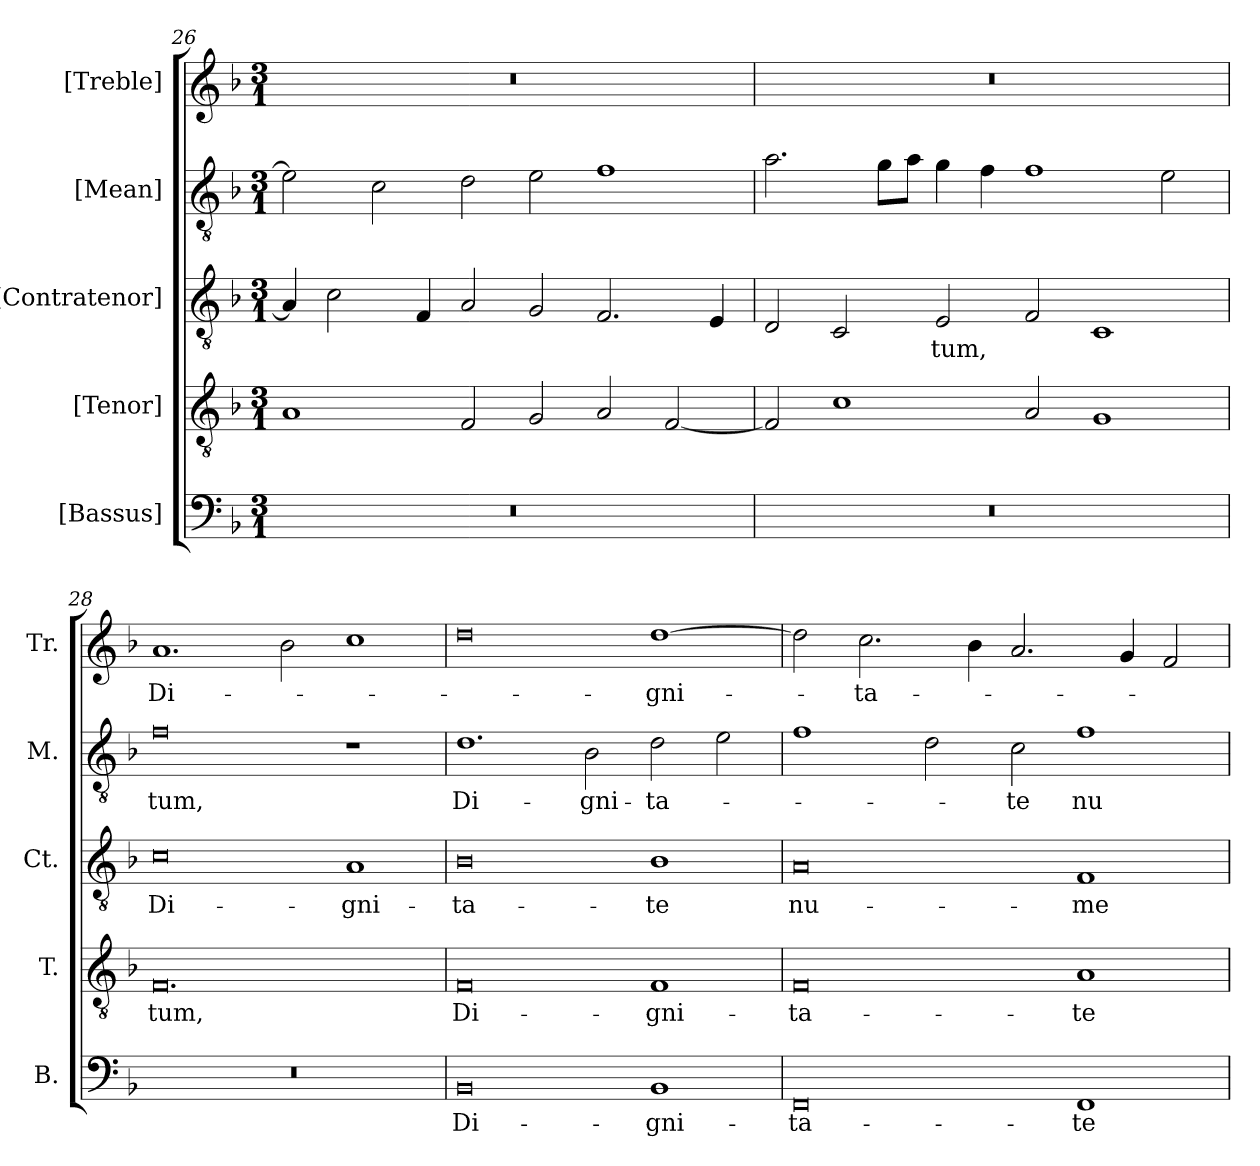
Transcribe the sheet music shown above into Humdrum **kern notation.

**kern	**text	**kern	**text	**kern	**text	**kern	**text	**kern	**text
*part5	*part5	*part4	*part4	*part3	*part3	*part2	*part2	*part1	*part1
*staff5	*staff5	*staff4	*staff4	*staff3	*staff3	*staff2	*staff2	*staff1	*staff1
*I"[Bassus]	*	*I"[Tenor]	*	*I"[Contratenor]	*	*I"[Mean]	*	*I"[Treble]	*
*I'B.	*	*I'T.	*	*I'Ct.	*	*I'M.	*	*I'Tr.	*
*clefF4	*	*clefGv2	*	*clefGv2	*	*clefGv2	*	*clefG2	*
*	*	*ITrd7c12	*	*ITrd7c12	*	*ITrd7c12	*	*	*
*k[b-]	*	*k[b-]	*	*k[b-]	*	*k[b-]	*	*k[b-]	*
*F:	*	*F:	*	*F:	*	*F:	*	*F:	*
*M3/1	*	*M3/1	*	*M3/1	*	*M3/1	*	*M3/1	*
=26	=26	=26	=26	=26	=26	=26	=26	=26	=26
!LO:N:vis=1	!	!	!	!	!	!	!	!LO:N:vis=1	!
0.r	.	1AAi	.	4AAi/]	.	2Ei\]	.	0.r	.
.	.	.	.	2Ci\	.	.	.	.	.
.	.	.	.	.	.	2Ci\	.	.	.
.	.	.	.	4FFi/	.	.	.	.	.
.	.	2FFi/	.	2AAi/	.	2Di\	.	.	.
.	.	2GGi/	.	2GGi/	.	2Ei\	.	.	.
.	.	2AAi/	.	2.FFi/	.	1Fi	.	.	.
.	.	[<2FFi/	.	.	.	.	.	.	.
.	.	.	.	4EEi/	.	.	.	.	.
!!LO:LB:g=z
=27	=27	=27	=27	=27	=27	=27	=27	=27	=27
!LO:N:vis=1	!	!	!	!	!	!	!	!LO:N:vis=1	!
0.r	.	2FFi/]	.	2DDi/	.	2.Ai\	.	0.r	.
.	.	1Ci	.	2CCi/	.	.	.	.	.
.	.	.	.	.	.	8Gi\L	.	.	.
.	.	.	.	.	.	8Ai\J	.	.	.
!	!	!	!	!	!LO:LY:b:color=#000000	!	!	!	!
.	.	.	.	2EEi/	-tum,	4Gi\	.	.	.
.	.	.	.	.	.	4Fi\	.	.	.
.	.	2AAi/	.	2FFi/	.	1Fi	.	.	.
.	.	1GGi	.	1CCi	.	.	.	.	.
.	.	.	.	.	.	2Ei\	.	.	.
=28	=28	=28	=28	=28	=28	=28	=28	=28	=28
!LO:N:vis=1	!	!	!	!	!	!	!	!	!
!	!	!	!LO:LY:b:color=#000000	!	!	!	!	!	!
!	!	!	!	!	!LO:LY:b:color=#000000	!	!	!	!
!	!	!	!	!	!	!	!LO:LY:b:color=#000000	!	!
!	!	!	!	!	!	!	!	!	!LO:LY:b:color=#000000
0.r	.	0.FFi	-tum,	0Ci	Di-	0Fi	-tum,	1.ai	Di-
.	.	.	.	.	.	.	.	2b-i\	.
!	!	!	!	!	!LO:LY:b:color=#000000	!	!	!	!
.	.	.	.	1AAi	-gni-	1r	.	1cci	.
=29	=29	=29	=29	=29	=29	=29	=29	=29	=29
!	!LO:LY:b:color=#000000	!	!	!	!	!	!	!	!
!	!	!	!LO:LY:b:color=#000000	!	!	!	!	!	!
!	!	!	!	!	!LO:LY:b:color=#000000	!	!	!	!
!	!	!	!	!	!	!	!LO:LY:b:color=#000000	!	!
0BB-i	Di-	0FFi	Di-	0BB-i	-ta-	1.Di	Di-	0ddi	.
!	!	!	!	!	!	!	!LO:LY:b:color=#000000	!	!
.	.	.	.	.	.	2BB-i\	-gni-	.	.
!	!LO:LY:b:color=#000000	!	!	!	!	!	!	!	!
!	!	!	!LO:LY:b:color=#000000	!	!	!	!	!	!
!	!	!	!	!	!LO:LY:b:color=#000000	!	!	!	!
!	!	!	!	!	!	!	!LO:LY:b:color=#000000	!	!
!	!	!	!	!	!	!	!	!	!LO:LY:b:color=#000000
1BB-i	-gni-	1FFi	-gni-	1BB-i	-te	2Di\	-ta-	[>1ddi	-gni-
.	.	.	.	.	.	2Ei\	.	.	.
=30	=30	=30	=30	=30	=30	=30	=30	=30	=30
!	!LO:LY:b:color=#000000	!	!	!	!	!	!	!	!
!	!	!	!LO:LY:b:color=#000000	!	!	!	!	!	!
!	!	!	!	!	!LO:LY:b:color=#000000	!	!	!	!
0FFi	-ta-	0FFi	-ta-	0AAi	nu-	1Fi	.	2ddi\]	.
!	!	!	!	!	!	!	!	!	!LO:LY:b:color=#000000
.	.	.	.	.	.	.	.	2.cci\	-ta-
.	.	.	.	.	.	2Di\	.	.	.
.	.	.	.	.	.	.	.	4b-i\	.
!	!	!	!	!	!	!	!LO:LY:b:color=#000000	!	!
.	.	.	.	.	.	2Ci\	-te	2.ai/	.
!	!LO:LY:b:color=#000000	!	!	!	!	!	!	!	!
!	!	!	!LO:LY:b:color=#000000	!	!	!	!	!	!
!	!	!	!	!	!LO:LY:b:color=#000000	!	!	!	!
!	!	!	!	!	!	!	!LO:LY:b:color=#000000	!	!
1FFi	-te	1AAi	-te	1FFi	-me-	1Fi	nu-	.	.
.	.	.	.	.	.	.	.	4gi/	.
.	.	.	.	.	.	.	.	2fi/	.
=	=	=	=	=	=	=	=	=	=
*-	*-	*-	*-	*-	*-	*-	*-	*-	*-
